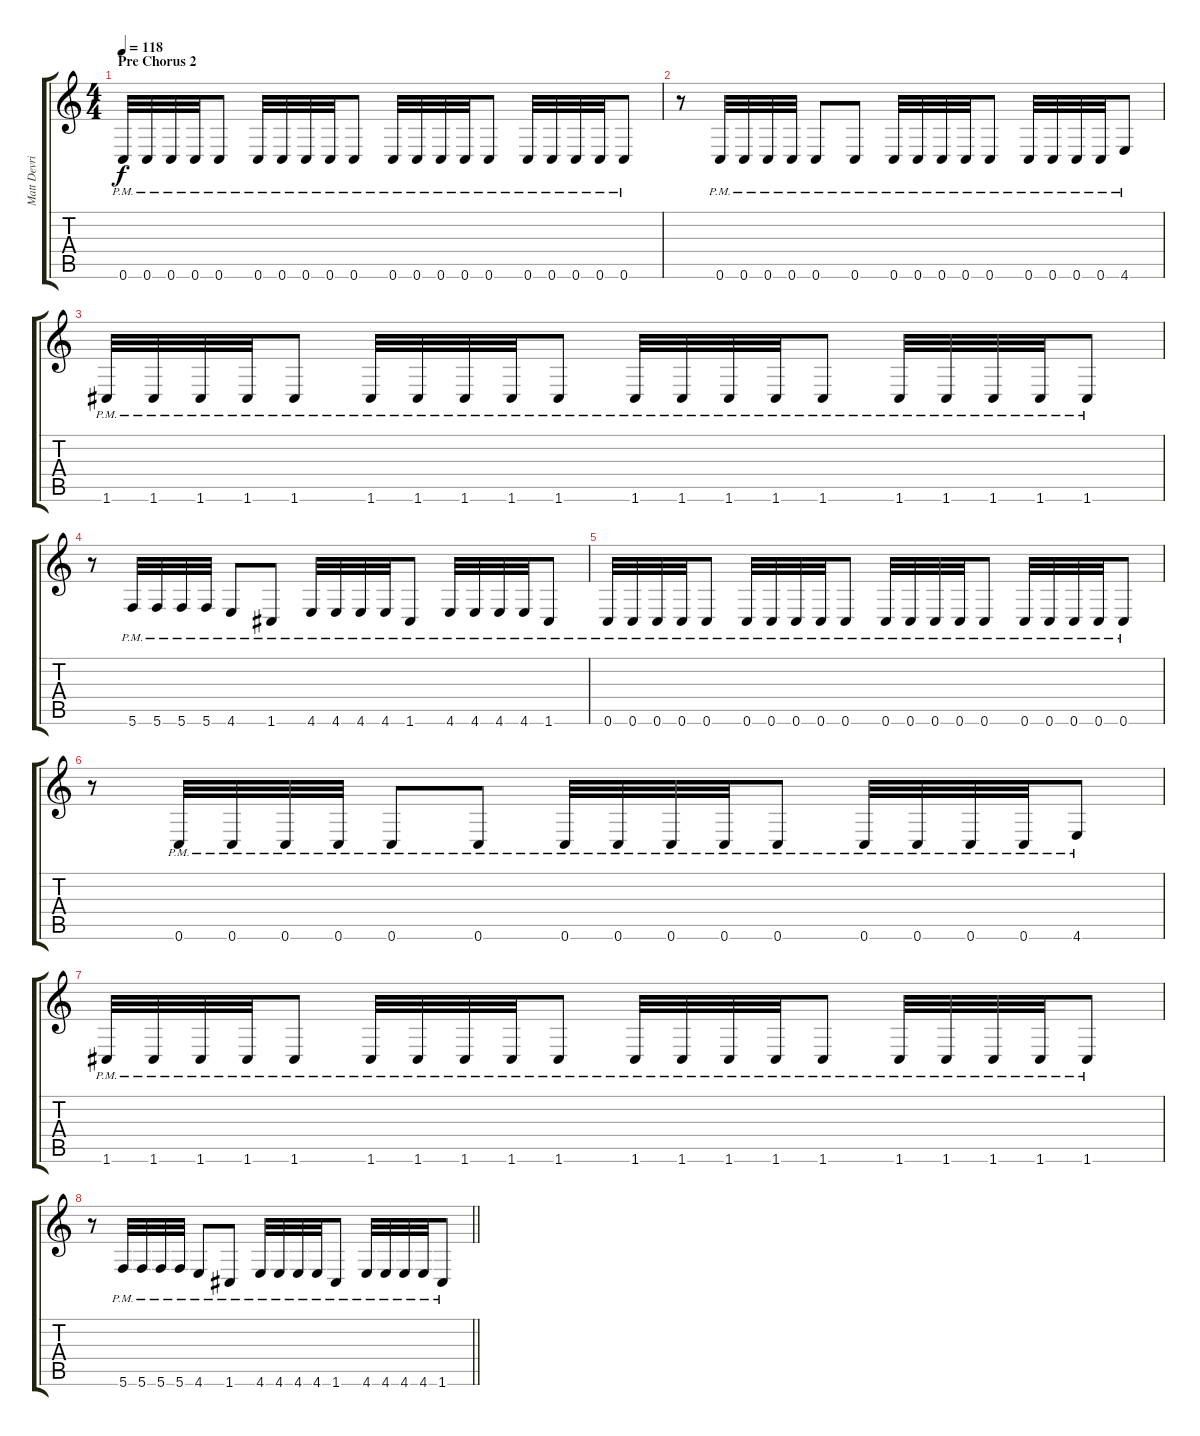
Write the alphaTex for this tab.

\track ("Matt Devries" "Matt Devri") {instrument overdrivenguitar}
\staff {score tabs}
\tuning (D4 A3 F3 C3 G2 C2) {hide}
\ts (4 4)
\section ("" "Pre Chorus 2")
\tempo 118
\clef g2
\ks c
0.6{pm}.32{dy f} 0.6{pm}.32 0.6{pm}.32 0.6{pm}.32 0.6{pm}.8 0.6{pm}.32 0.6{pm}.32 0.6{pm}.32 0.6{pm}.32 0.6{pm}.8 0.6{pm}.32 0.6{pm}.32 0.6{pm}.32 0.6{pm}.32 0.6{pm}.8 0.6{pm}.32 0.6{pm}.32 0.6{pm}.32 0.6{pm}.32 0.6{pm}.8 |
r.8 0.6{pm}.32 0.6{pm}.32 0.6{pm}.32 0.6{pm}.32 0.6{pm}.8 0.6{pm}.8 0.6{pm}.32 0.6{pm}.32 0.6{pm}.32 0.6{pm}.32 0.6{pm}.8 0.6{pm}.32 0.6{pm}.32 0.6{pm}.32 0.6{pm}.32 4.6{pm}.8 |
1.6{pm}.32 1.6{pm}.32 1.6{pm}.32 1.6{pm}.32 1.6{pm}.8 1.6{pm}.32 1.6{pm}.32 1.6{pm}.32 1.6{pm}.32 1.6{pm}.8 1.6{pm}.32 1.6{pm}.32 1.6{pm}.32 1.6{pm}.32 1.6{pm}.8 1.6{pm}.32 1.6{pm}.32 1.6{pm}.32 1.6{pm}.32 1.6{pm}.8 |
r.8 5.6{pm}.32 5.6{pm}.32 5.6{pm}.32 5.6{pm}.32 4.6{pm}.8 1.6{pm}.8 4.6{pm}.32 4.6{pm}.32 4.6{pm}.32 4.6{pm}.32 1.6{pm}.8 4.6{pm}.32 4.6{pm}.32 4.6{pm}.32 4.6{pm}.32 1.6{pm}.8 |
0.6{pm}.32 0.6{pm}.32 0.6{pm}.32 0.6{pm}.32 0.6{pm}.8 0.6{pm}.32 0.6{pm}.32 0.6{pm}.32 0.6{pm}.32 0.6{pm}.8 0.6{pm}.32 0.6{pm}.32 0.6{pm}.32 0.6{pm}.32 0.6{pm}.8 0.6{pm}.32 0.6{pm}.32 0.6{pm}.32 0.6{pm}.32 0.6{pm}.8 |
r.8 0.6{pm}.32 0.6{pm}.32 0.6{pm}.32 0.6{pm}.32 0.6{pm}.8 0.6{pm}.8 0.6{pm}.32 0.6{pm}.32 0.6{pm}.32 0.6{pm}.32 0.6{pm}.8 0.6{pm}.32 0.6{pm}.32 0.6{pm}.32 0.6{pm}.32 4.6{pm}.8 |
1.6{pm}.32 1.6{pm}.32 1.6{pm}.32 1.6{pm}.32 1.6{pm}.8 1.6{pm}.32 1.6{pm}.32 1.6{pm}.32 1.6{pm}.32 1.6{pm}.8 1.6{pm}.32 1.6{pm}.32 1.6{pm}.32 1.6{pm}.32 1.6{pm}.8 1.6{pm}.32 1.6{pm}.32 1.6{pm}.32 1.6{pm}.32 1.6{pm}.8 |
\barLineRight lightlight
r.8 5.6{pm}.32 5.6{pm}.32 5.6{pm}.32 5.6{pm}.32 4.6{pm}.8 1.6{pm}.8 4.6{pm}.32 4.6{pm}.32 4.6{pm}.32 4.6{pm}.32 1.6{pm}.8 4.6{pm}.32 4.6{pm}.32 4.6{pm}.32 4.6{pm}.32 1.6{pm}.8
